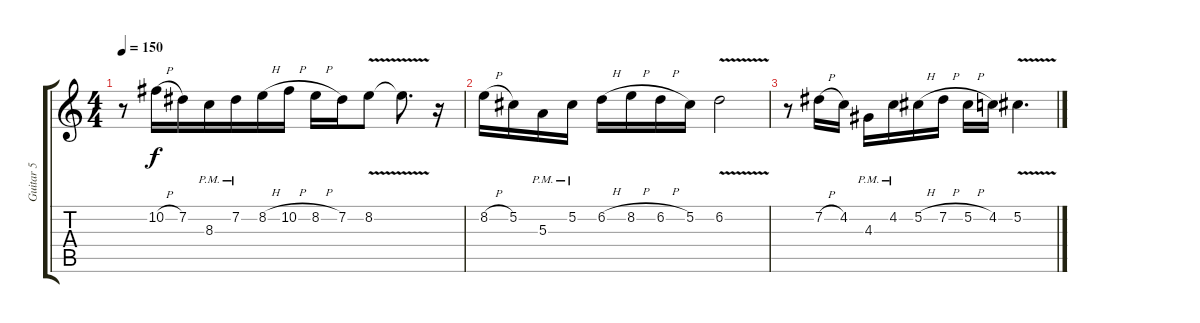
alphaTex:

\track ("Guitar 5" "Guitar 5") {instrument distortionguitar}
\staff {score tabs}
\tuning (Db4 Ab3 E3 B2 Gb2 Db2) {hide}
\ts (4 4)
\tempo 150
\clef g2
\ks c
r.8{dy f beam merge} 10.2{h}.16{beam merge} 7.2.16{beam merge} 8.3{pm}.16 7.2{pm}.16 8.2{h}.16 10.2{h}.16 8.2{h}.16 7.2.16 8.2{v}.8 8.2{v t}.8{d} r.16 |
8.2{h}.16{beam merge} 5.2.16{beam merge} 5.3{pm}.16 5.2{pm}.16 6.2{h}.16 8.2{h}.16 6.2{h}.16{beam merge} 5.2.16{beam merge} 6.2{v}.2 |
r.8{beam merge} 7.2{h}.16 4.2.16 4.3{pm}.16 4.2{pm}.16{beam merge} 5.2{h}.16 7.2{h}.16 5.2{h}.16{beam merge} 4.2.16 5.2{v}.4{d}
